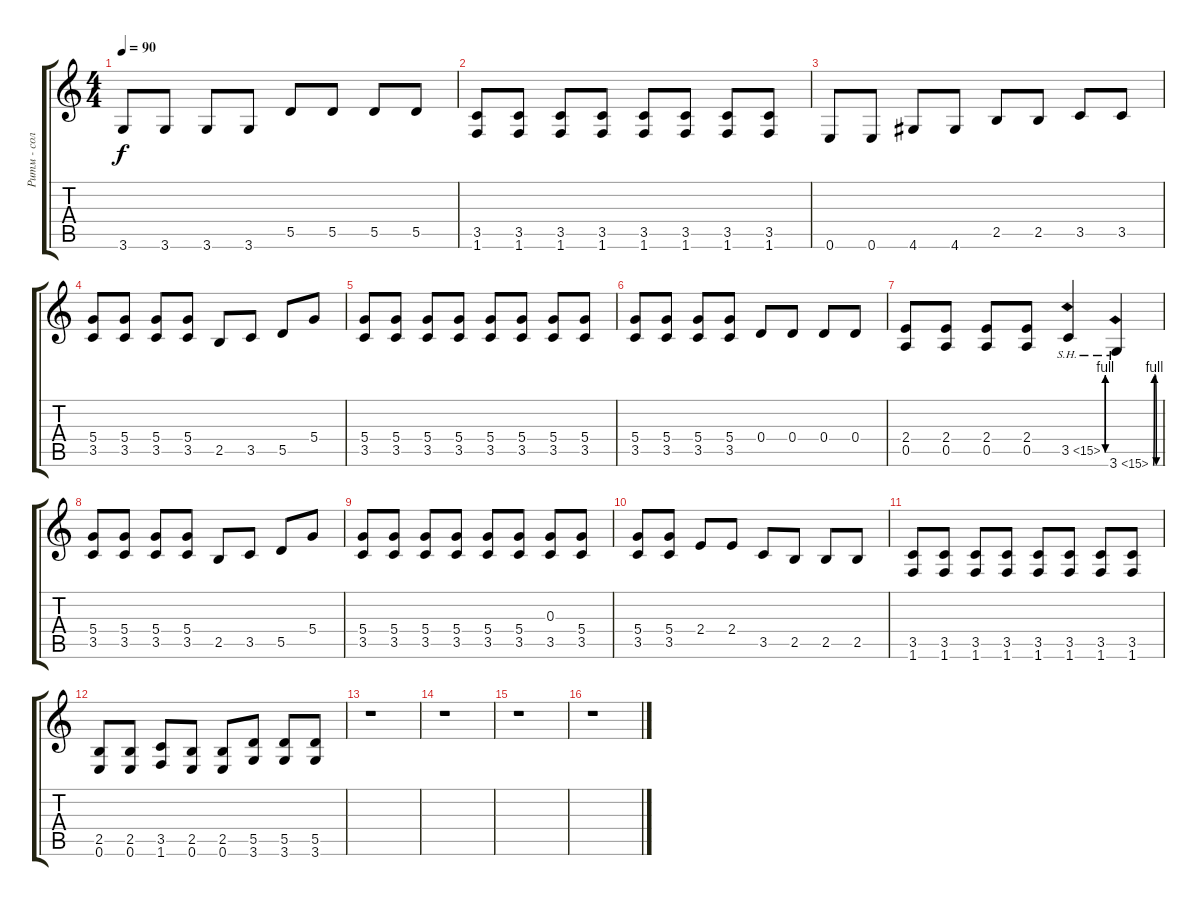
\track ("Ритм - соло (Я)" "Ритм - сол") {instrument distortionguitar}
\staff {score tabs}
\tuning (E4 B3 G3 D3 A2 E2) {hide}
\ts (4 4)
\tempo 90
\clef g2
\ks c
3.6.8{dy f} 3.6.8 3.6.8 3.6.8 5.5.8 5.5.8 5.5.8 5.5.8 |
(3.5 1.6).8 (3.5 1.6).8 (3.5 1.6).8 (3.5 1.6).8 (3.5 1.6).8 (3.5 1.6).8 (3.5 1.6).8 (3.5 1.6).8 |
0.6.8 0.6.8 4.6.8 4.6.8 2.5.8 2.5.8 3.5.8 3.5.8 |
(5.4 3.5).8 (5.4 3.5).8 (5.4 3.5).8 (5.4 3.5).8 2.5.8 3.5.8 5.5.8 5.4.8 |
(5.4 3.5).8 (5.4 3.5).8 (5.4 3.5).8 (5.4 3.5).8 (5.4 3.5).8 (5.4 3.5).8 (5.4 3.5).8 (5.4 3.5).8 |
(5.4 3.5).8 (5.4 3.5).8 (5.4 3.5).8 (5.4 3.5).8 0.4.8 0.4.8 0.4.8 0.4.8 |
(2.4 0.5).8 (2.4 0.5).8 (2.4 0.5).8 (2.4 0.5).8 3.5{be (custom 0 0 10 4 20 4 30 0 60 0) sh 12}.4 3.6{be (custom 0 0 10 4 20 4 30 0 60 0) sh 12}.4 |
(5.4 3.5).8 (5.4 3.5).8 (5.4 3.5).8 (5.4 3.5).8 2.5.8 3.5.8 5.5.8 5.4.8 |
(5.4 3.5).8 (5.4 3.5).8 (5.4 3.5).8 (5.4 3.5).8 (5.4 3.5).8 (5.4 3.5).8 (0.3 3.5).8 (5.4 3.5).8 |
(5.4 3.5).8 (5.4 3.5).8 2.4.8 2.4.8 3.5.8 2.5.8 2.5.8 2.5.8 |
(3.5 1.6).8 (3.5 1.6).8 (3.5 1.6).8 (3.5 1.6).8 (3.5 1.6).8 (3.5 1.6).8 (3.5 1.6).8 (3.5 1.6).8 |
(2.5 0.6).8 (2.5 0.6).8 (3.5 1.6).8 (2.5 0.6).8 (2.5 0.6).8 (5.5 3.6).8 (5.5 3.6).8 (5.5 3.6).8 |
r.1 |
r.1 |
r.1 |
r.1
